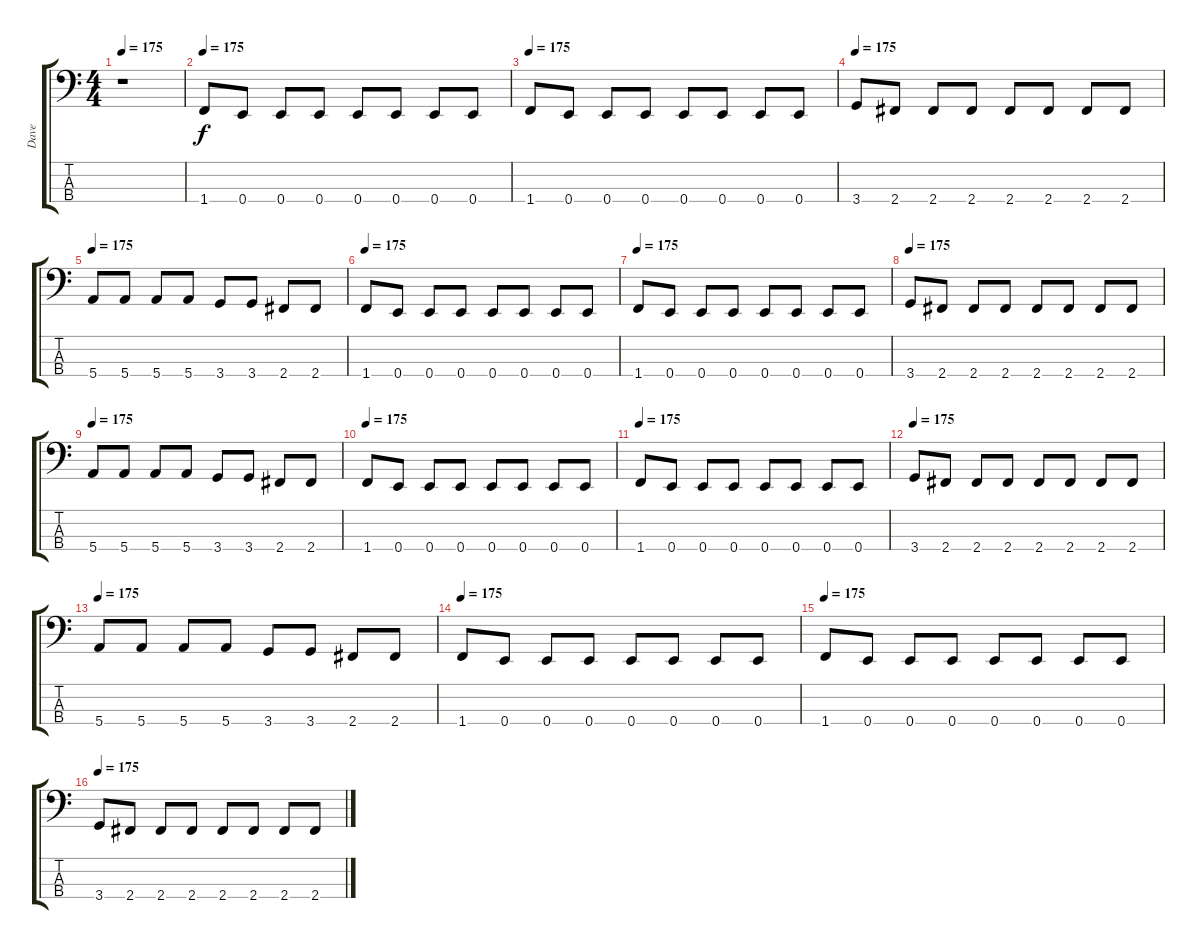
\track ("Dave" "Dave") {instrument electricbassfinger}
\staff {score tabs}
\tuning (G2 D2 A1 E1) {hide}
\ts (4 4)
\tempo 175
\clef f4
\ks c
r.1{dy f instrument electricbassfinger} |
\tempo 175
1.4.8 0.4.8 0.4.8 0.4.8 0.4.8 0.4.8 0.4.8 0.4.8 |
\tempo 175
1.4.8 0.4.8 0.4.8 0.4.8 0.4.8 0.4.8 0.4.8 0.4.8 |
\tempo 175
3.4.8 2.4.8 2.4.8 2.4.8 2.4.8 2.4.8 2.4.8 2.4.8 |
\tempo 175
5.4.8 5.4.8 5.4.8 5.4.8 3.4.8 3.4.8 2.4.8 2.4.8 |
\tempo 175
1.4.8 0.4.8 0.4.8 0.4.8 0.4.8 0.4.8 0.4.8 0.4.8 |
\tempo 175
1.4.8 0.4.8 0.4.8 0.4.8 0.4.8 0.4.8 0.4.8 0.4.8 |
\tempo 175
3.4.8 2.4.8 2.4.8 2.4.8 2.4.8 2.4.8 2.4.8 2.4.8 |
\tempo 175
5.4.8 5.4.8 5.4.8 5.4.8 3.4.8 3.4.8 2.4.8 2.4.8 |
\tempo 175
1.4.8 0.4.8 0.4.8 0.4.8 0.4.8 0.4.8 0.4.8 0.4.8 |
\tempo 175
1.4.8 0.4.8 0.4.8 0.4.8 0.4.8 0.4.8 0.4.8 0.4.8 |
\tempo 175
3.4.8 2.4.8 2.4.8 2.4.8 2.4.8 2.4.8 2.4.8 2.4.8 |
\tempo 175
5.4.8 5.4.8 5.4.8 5.4.8 3.4.8 3.4.8 2.4.8 2.4.8 |
\tempo 175
1.4.8 0.4.8 0.4.8 0.4.8 0.4.8 0.4.8 0.4.8 0.4.8 |
\tempo 175
1.4.8 0.4.8 0.4.8 0.4.8 0.4.8 0.4.8 0.4.8 0.4.8 |
\tempo 175
3.4.8 2.4.8 2.4.8 2.4.8 2.4.8 2.4.8 2.4.8 2.4.8
